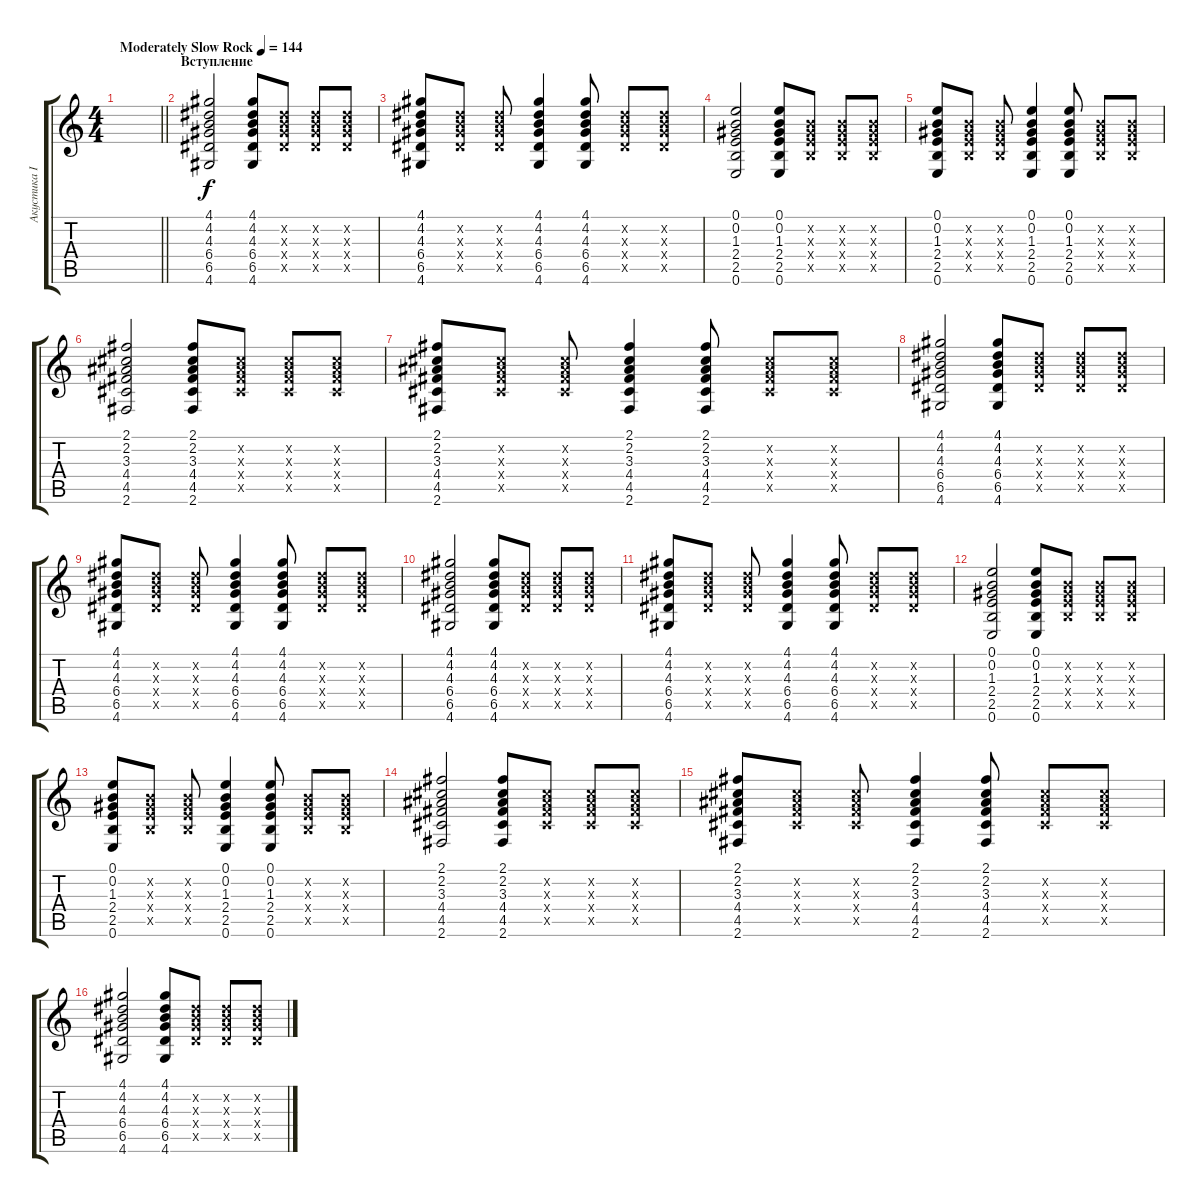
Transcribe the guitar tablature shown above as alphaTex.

\track ("Акустика II" "Акустика I") {instrument electricguitarclean}
\staff {score tabs}
\tuning (E4 B3 G3 D3 A2 E2) {hide}
\ts (4 4)
\tempo (144 "Moderately Slow Rock")
\clef g2
\barLineRight lightlight
\ks c
|
\section ("" "Вступление")
(4.1 4.2 4.3 6.4 6.5 4.6).2 (4.1 4.2 4.3 6.4 6.5 4.6).8 (4.2{x} 4.3{x} 6.4{x} 6.5{x}).8 (4.2{x} 4.3{x} 6.4{x} 6.5{x}).8 (4.2{x} 4.3{x} 6.4{x} 6.5{x}).8 |
(4.1 4.2 4.3 6.4 6.5 4.6).8 (4.2{x} 4.3{x} 6.4{x} 6.5{x}).8 (4.2{x} 4.3{x} 6.4{x} 6.5{x}).8 (4.1 4.2 4.3 6.4 6.5 4.6).4 (4.1 4.2 4.3 6.4 6.5 4.6).8 (4.2{x} 4.3{x} 6.4{x} 6.5{x}).8 (4.2{x} 4.3{x} 6.4{x} 6.5{x}).8 |
(0.1 0.2 1.3 2.4 2.5 0.6).2 (0.1 0.2 1.3 2.4 2.5 0.6).8 (0.2{x} 1.3{x} 2.4{x} 2.5{x}).8 (0.2{x} 1.3{x} 2.4{x} 2.5{x}).8 (0.2{x} 1.3{x} 2.4{x} 2.5{x}).8 |
(0.1 0.2 1.3 2.4 2.5 0.6).8 (0.2{x} 1.3{x} 2.4{x} 2.5{x}).8 (0.2{x} 1.3{x} 2.4{x} 2.5{x}).8 (0.1 0.2 1.3 2.4 2.5 0.6).4 (0.1 0.2 1.3 2.4 2.5 0.6).8 (0.2{x} 1.3{x} 2.4{x} 2.5{x}).8 (0.2{x} 1.3{x} 2.4{x} 2.5{x}).8 |
(2.1 2.2 3.3 4.4 4.5 2.6).2 (2.1 2.2 3.3 4.4 4.5 2.6).8 (2.2{x} 3.3{x} 4.4{x} 4.5{x}).8 (2.2{x} 3.3{x} 4.4{x} 4.5{x}).8 (2.2{x} 3.3{x} 4.4{x} 4.5{x}).8 |
(2.1 2.2 3.3 4.4 4.5 2.6).8 (2.2{x} 3.3{x} 4.4{x} 4.5{x}).8 (2.2{x} 3.3{x} 4.4{x} 4.5{x}).8 (2.1 2.2 3.3 4.4 4.5 2.6).4 (2.1 2.2 3.3 4.4 4.5 2.6).8 (2.2{x} 3.3{x} 4.4{x} 4.5{x}).8 (2.2{x} 3.3{x} 4.4{x} 4.5{x}).8 |
(4.1 4.2 4.3 6.4 6.5 4.6).2 (4.1 4.2 4.3 6.4 6.5 4.6).8 (4.2{x} 4.3{x} 6.4{x} 6.5{x}).8 (4.2{x} 4.3{x} 6.4{x} 6.5{x}).8 (4.2{x} 4.3{x} 6.4{x} 6.5{x}).8 |
(4.1 4.2 4.3 6.4 6.5 4.6).8 (4.2{x} 4.3{x} 6.4{x} 6.5{x}).8 (4.2{x} 4.3{x} 6.4{x} 6.5{x}).8 (4.1 4.2 4.3 6.4 6.5 4.6).4 (4.1 4.2 4.3 6.4 6.5 4.6).8 (4.2{x} 4.3{x} 6.4{x} 6.5{x}).8 (4.2{x} 4.3{x} 6.4{x} 6.5{x}).8 |
(4.1 4.2 4.3 6.4 6.5 4.6).2 (4.1 4.2 4.3 6.4 6.5 4.6).8 (4.2{x} 4.3{x} 6.4{x} 6.5{x}).8 (4.2{x} 4.3{x} 6.4{x} 6.5{x}).8 (4.2{x} 4.3{x} 6.4{x} 6.5{x}).8 |
(4.1 4.2 4.3 6.4 6.5 4.6).8 (4.2{x} 4.3{x} 6.4{x} 6.5{x}).8 (4.2{x} 4.3{x} 6.4{x} 6.5{x}).8 (4.1 4.2 4.3 6.4 6.5 4.6).4 (4.1 4.2 4.3 6.4 6.5 4.6).8 (4.2{x} 4.3{x} 6.4{x} 6.5{x}).8 (4.2{x} 4.3{x} 6.4{x} 6.5{x}).8 |
(0.1 0.2 1.3 2.4 2.5 0.6).2 (0.1 0.2 1.3 2.4 2.5 0.6).8 (0.2{x} 1.3{x} 2.4{x} 2.5{x}).8 (0.2{x} 1.3{x} 2.4{x} 2.5{x}).8 (0.2{x} 1.3{x} 2.4{x} 2.5{x}).8 |
(0.1 0.2 1.3 2.4 2.5 0.6).8 (0.2{x} 1.3{x} 2.4{x} 2.5{x}).8 (0.2{x} 1.3{x} 2.4{x} 2.5{x}).8 (0.1 0.2 1.3 2.4 2.5 0.6).4 (0.1 0.2 1.3 2.4 2.5 0.6).8 (0.2{x} 1.3{x} 2.4{x} 2.5{x}).8 (0.2{x} 1.3{x} 2.4{x} 2.5{x}).8 |
(2.1 2.2 3.3 4.4 4.5 2.6).2 (2.1 2.2 3.3 4.4 4.5 2.6).8 (2.2{x} 3.3{x} 4.4{x} 4.5{x}).8 (2.2{x} 3.3{x} 4.4{x} 4.5{x}).8 (2.2{x} 3.3{x} 4.4{x} 4.5{x}).8 |
(2.1 2.2 3.3 4.4 4.5 2.6).8 (2.2{x} 3.3{x} 4.4{x} 4.5{x}).8 (2.2{x} 3.3{x} 4.4{x} 4.5{x}).8 (2.1 2.2 3.3 4.4 4.5 2.6).4 (2.1 2.2 3.3 4.4 4.5 2.6).8 (2.2{x} 3.3{x} 4.4{x} 4.5{x}).8 (2.2{x} 3.3{x} 4.4{x} 4.5{x}).8 |
(4.1 4.2 4.3 6.4 6.5 4.6).2 (4.1 4.2 4.3 6.4 6.5 4.6).8 (4.2{x} 4.3{x} 6.4{x} 6.5{x}).8 (4.2{x} 4.3{x} 6.4{x} 6.5{x}).8 (4.2{x} 4.3{x} 6.4{x} 6.5{x}).8
